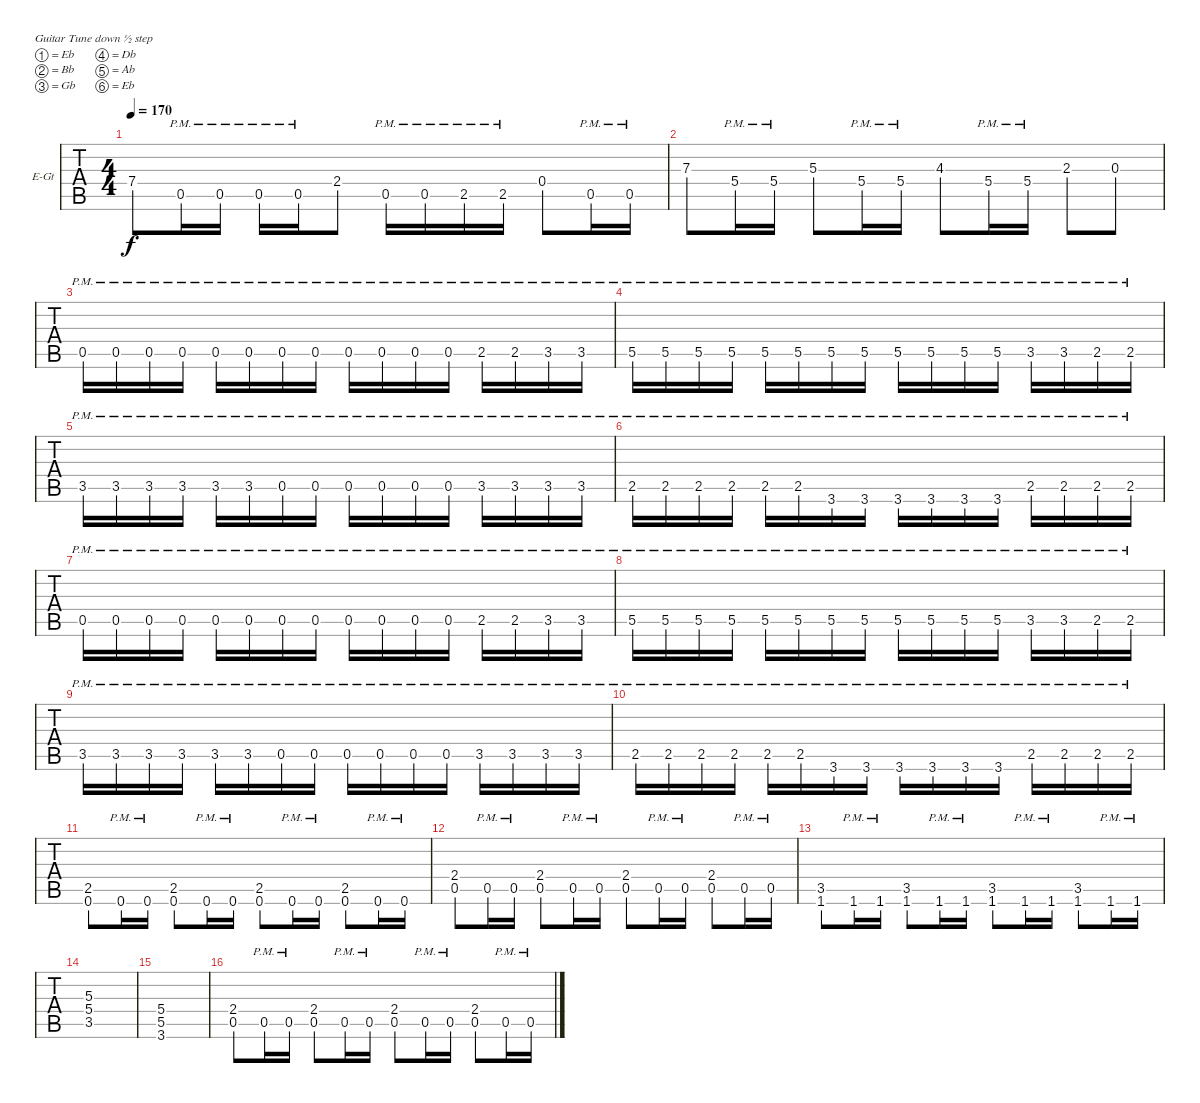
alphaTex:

\bracketExtendMode groupsimilarinstruments
\firstSystemTrackNameOrientation horizontal
\otherSystemsTrackNameOrientation horizontal
\track ("Илья Мамонтов" "E-Gt") {instrument distortionguitar}
\staff {tabs}
\tuning (Eb4 Bb3 Gb3 Db3 Ab2 Eb2)
\ts (4 4)
\tempo 170
\clef g2
\ks c
7.4.8{dy f} 0.5{pm}.16 0.5{pm}.16 0.5{pm}.16 0.5{pm}.16 2.4.8 0.5{pm}.16 0.5{pm}.16 2.5{pm}.16 2.5{pm}.16 0.4.8 0.5{pm}.16 0.5{pm}.16 |
7.3.8 5.4{pm}.16 5.4{pm}.16 5.3.8 5.4{pm}.16 5.4{pm}.16 4.3.8 5.4{pm}.16 5.4{pm}.16 2.3.8 0.3.8 |
0.5{pm}.16 0.5{pm}.16 0.5{pm}.16 0.5{pm}.16 0.5{pm}.16 0.5{pm}.16 0.5{pm}.16 0.5{pm}.16 0.5{pm}.16 0.5{pm}.16 0.5{pm}.16 0.5{pm}.16 2.5{pm}.16 2.5{pm}.16 3.5{pm}.16 3.5{pm}.16 |
5.5{pm}.16 5.5{pm}.16 5.5{pm}.16 5.5{pm}.16 5.5{pm}.16 5.5{pm}.16 5.5{pm}.16 5.5{pm}.16 5.5{pm}.16 5.5{pm}.16 5.5{pm}.16 5.5{pm}.16 3.5{pm}.16 3.5{pm}.16 2.5{pm}.16 2.5{pm}.16 |
3.5{pm}.16 3.5{pm}.16 3.5{pm}.16 3.5{pm}.16 3.5{pm}.16 3.5{pm}.16 0.5{pm}.16 0.5{pm}.16 0.5{pm}.16 0.5{pm}.16 0.5{pm}.16 0.5{pm}.16 3.5{pm}.16 3.5{pm}.16 3.5{pm}.16 3.5{pm}.16 |
2.5{pm}.16 2.5{pm}.16 2.5{pm}.16 2.5{pm}.16 2.5{pm}.16 2.5{pm}.16 3.6{pm}.16 3.6{pm}.16 3.6{pm}.16 3.6{pm}.16 3.6{pm}.16 3.6{pm}.16 2.5{pm}.16 2.5{pm}.16 2.5{pm}.16 2.5{pm}.16 |
0.5{pm}.16 0.5{pm}.16 0.5{pm}.16 0.5{pm}.16 0.5{pm}.16 0.5{pm}.16 0.5{pm}.16 0.5{pm}.16 0.5{pm}.16 0.5{pm}.16 0.5{pm}.16 0.5{pm}.16 2.5{pm}.16 2.5{pm}.16 3.5{pm}.16 3.5{pm}.16 |
5.5{pm}.16 5.5{pm}.16 5.5{pm}.16 5.5{pm}.16 5.5{pm}.16 5.5{pm}.16 5.5{pm}.16 5.5{pm}.16 5.5{pm}.16 5.5{pm}.16 5.5{pm}.16 5.5{pm}.16 3.5{pm}.16 3.5{pm}.16 2.5{pm}.16 2.5{pm}.16 |
3.5{pm}.16 3.5{pm}.16 3.5{pm}.16 3.5{pm}.16 3.5{pm}.16 3.5{pm}.16 0.5{pm}.16 0.5{pm}.16 0.5{pm}.16 0.5{pm}.16 0.5{pm}.16 0.5{pm}.16 3.5{pm}.16 3.5{pm}.16 3.5{pm}.16 3.5{pm}.16 |
2.5{pm}.16 2.5{pm}.16 2.5{pm}.16 2.5{pm}.16 2.5{pm}.16 2.5{pm}.16 3.6{pm}.16 3.6{pm}.16 3.6{pm}.16 3.6{pm}.16 3.6{pm}.16 3.6{pm}.16 2.5{pm}.16 2.5{pm}.16 2.5{pm}.16 2.5{pm}.16 |
(2.5 0.6).8 0.6{pm}.16 0.6{pm}.16 (2.5 0.6).8 0.6{pm}.16 0.6{pm}.16 (2.5 0.6).8 0.6{pm}.16 0.6{pm}.16 (2.5 0.6).8 0.6{pm}.16 0.6{pm}.16 |
(2.4 0.5).8 0.5{pm}.16 0.5{pm}.16 (2.4 0.5).8 0.5{pm}.16 0.5{pm}.16 (2.4 0.5).8 0.5{pm}.16 0.5{pm}.16 (2.4 0.5).8 0.5{pm}.16 0.5{pm}.16 |
(3.5 1.6).8 1.6{pm}.16 1.6{pm}.16 (3.5 1.6).8 1.6{pm}.16 1.6{pm}.16 (3.5 1.6).8 1.6{pm}.16 1.6{pm}.16 (3.5 1.6).8 1.6{pm}.16 1.6{pm}.16 |
(5.3 5.4 3.5).1 |
(5.4 5.5 3.6).1 |
(2.4 0.5).8 0.5{pm}.16 0.5{pm}.16 (2.4 0.5).8 0.5{pm}.16 0.5{pm}.16 (2.4 0.5).8 0.5{pm}.16 0.5{pm}.16 (2.4 0.5).8 0.5{pm}.16 0.5{pm}.16
